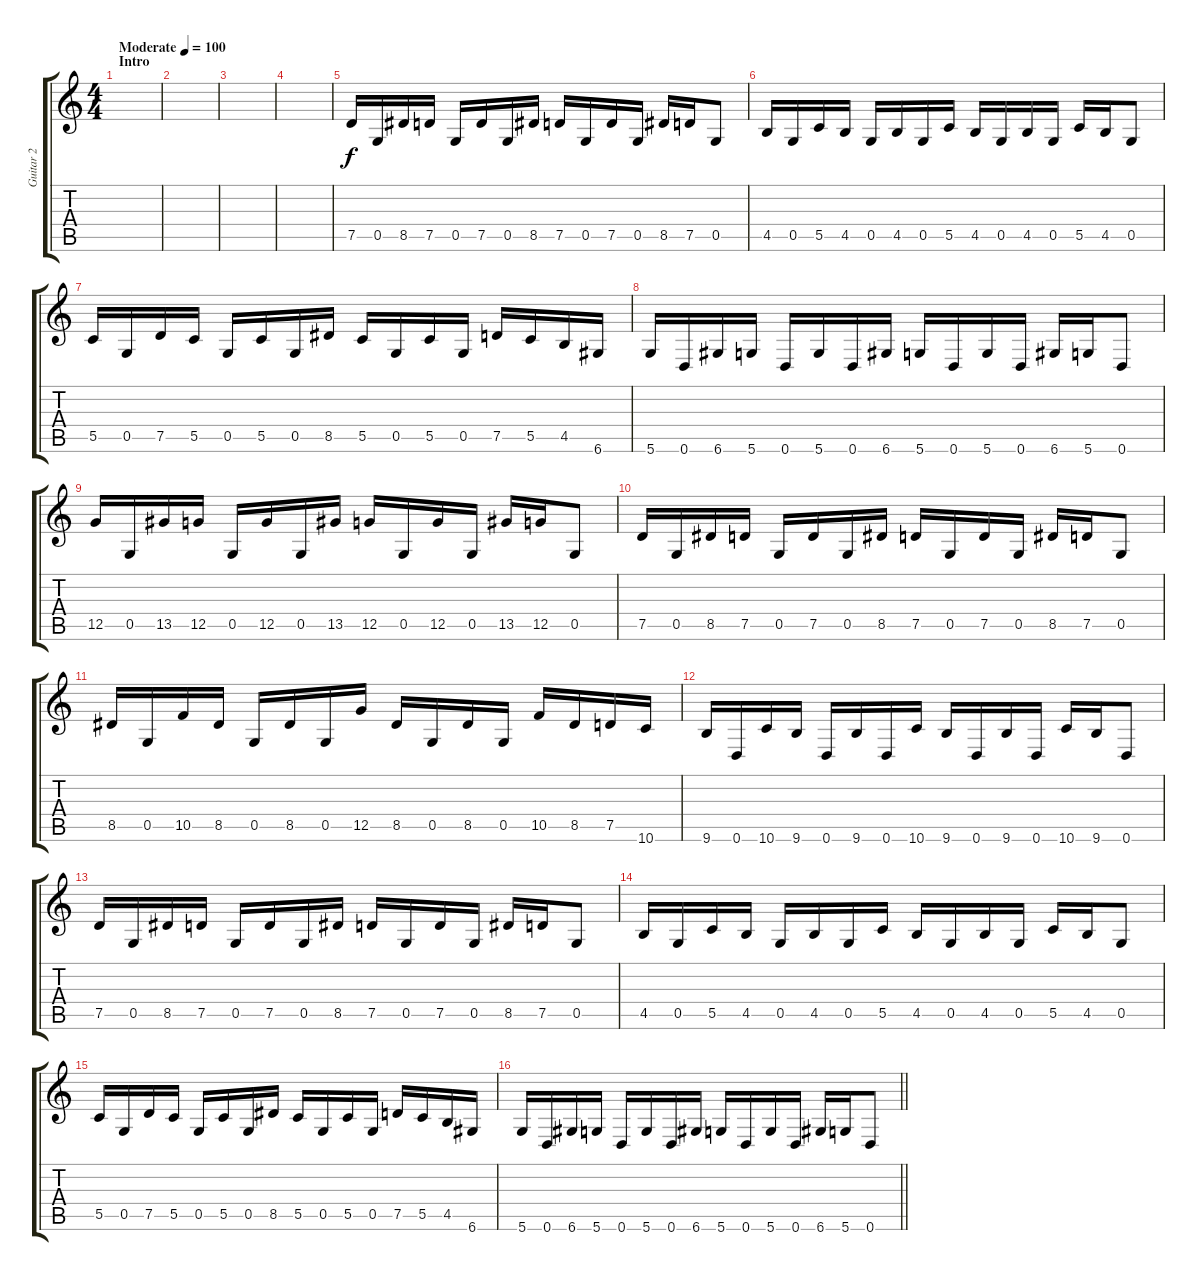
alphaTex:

\track ("Guitar 2" "Guitar 2") {instrument overdrivenguitar}
\staff {score tabs}
\tuning (D4 A3 F3 C3 G2 D2) {hide}
\ts (4 4)
\section ("" "Intro")
\tempo (100 "Moderate")
\clef g2
\ks c
|
|
|
|
7.5.16 0.5.16 8.5.16 7.5.16 0.5.16 7.5.16 0.5.16 8.5.16 7.5.16 0.5.16 7.5.16 0.5.16 8.5.16 7.5.16 0.5.8 |
4.5.16 0.5.16 5.5.16 4.5.16 0.5.16 4.5.16 0.5.16 5.5.16 4.5.16 0.5.16 4.5.16 0.5.16 5.5.16 4.5.16 0.5.8 |
5.5.16 0.5.16 7.5.16 5.5.16 0.5.16 5.5.16 0.5.16 8.5.16 5.5.16 0.5.16 5.5.16 0.5.16 7.5.16 5.5.16 4.5.16 6.6.16 |
5.6.16 0.6.16 6.6.16 5.6.16 0.6.16 5.6.16 0.6.16 6.6.16 5.6.16 0.6.16 5.6.16 0.6.16 6.6.16 5.6.16 0.6.8 |
12.5.16 0.5.16 13.5.16 12.5.16 0.5.16 12.5.16 0.5.16 13.5.16 12.5.16 0.5.16 12.5.16 0.5.16 13.5.16 12.5.16 0.5.8 |
7.5.16 0.5.16 8.5.16 7.5.16 0.5.16 7.5.16 0.5.16 8.5.16 7.5.16 0.5.16 7.5.16 0.5.16 8.5.16 7.5.16 0.5.8 |
8.5.16 0.5.16 10.5.16 8.5.16 0.5.16 8.5.16 0.5.16 12.5.16 8.5.16 0.5.16 8.5.16 0.5.16 10.5.16 8.5.16 7.5.16 10.6.16 |
9.6.16 0.6.16 10.6.16 9.6.16 0.6.16 9.6.16 0.6.16 10.6.16 9.6.16 0.6.16 9.6.16 0.6.16 10.6.16 9.6.16 0.6.8 |
7.5.16 0.5.16 8.5.16 7.5.16 0.5.16 7.5.16 0.5.16 8.5.16 7.5.16 0.5.16 7.5.16 0.5.16 8.5.16 7.5.16 0.5.8 |
4.5.16 0.5.16 5.5.16 4.5.16 0.5.16 4.5.16 0.5.16 5.5.16 4.5.16 0.5.16 4.5.16 0.5.16 5.5.16 4.5.16 0.5.8 |
5.5.16 0.5.16 7.5.16 5.5.16 0.5.16 5.5.16 0.5.16 8.5.16 5.5.16 0.5.16 5.5.16 0.5.16 7.5.16 5.5.16 4.5.16 6.6.16 |
\barLineRight lightlight
5.6.16 0.6.16 6.6.16 5.6.16 0.6.16 5.6.16 0.6.16 6.6.16 5.6.16 0.6.16 5.6.16 0.6.16 6.6.16 5.6.16 0.6.8
